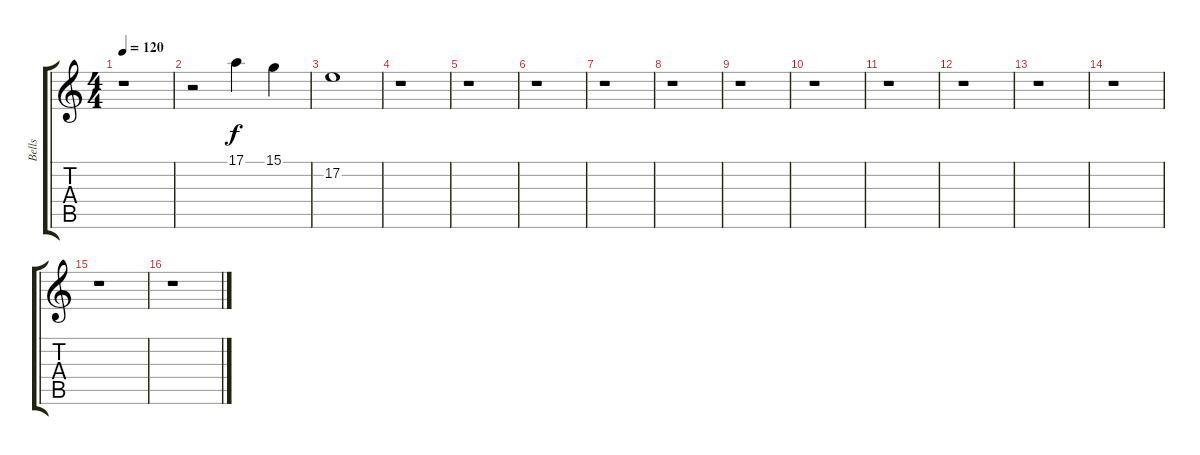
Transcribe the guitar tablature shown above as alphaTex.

\track ("Bells" "Bells") {instrument tubularbells}
\staff {score tabs}
\tuning (E4 B3 G3 D3 A2 E2) {hide}
\ts (4 4)
\tempo 120
\clef g2
\ks c
r.1{dy f} |
r.2 17.1.4 15.1.4 |
17.2.1 |
r.1 |
r.1 |
r.1 |
r.1 |
r.1 |
r.1 |
r.1 |
r.1 |
r.1 |
r.1 |
r.1 |
r.1 |
r.1
